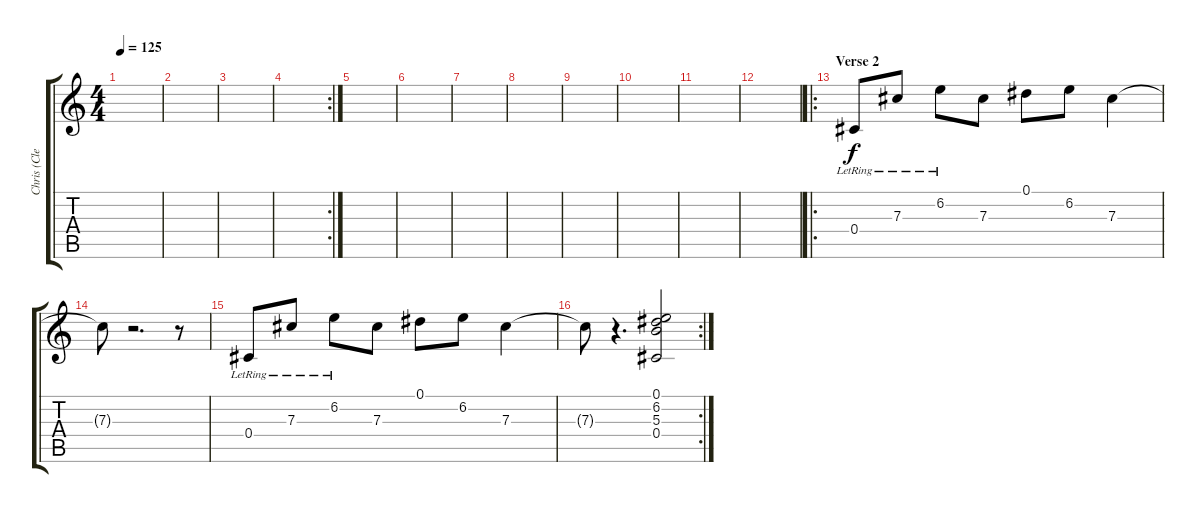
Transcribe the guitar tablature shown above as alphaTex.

\track ("Chris (Clean)" "Chris (Cle") {instrument electricguitarjazz}
\staff {score tabs}
\tuning (Eb4 Bb3 Gb3 Db3 Ab2 Db2) {hide}
\ts (4 4)
\tempo 125
\clef g2
\ks c
|
|
|
\rc 2
|
|
|
|
|
|
|
|
|
\ro
\section ("" "Verse 2")
0.4{lr}.8 7.3{lr}.8 6.2{lr}.8 7.3.8 0.1.8 6.2.8 7.3.4 |
7.3{t}.8 r.2{d} r.8 |
0.4{lr}.8 7.3{lr}.8 6.2{lr}.8 7.3.8 0.1.8 6.2.8 7.3.4 |
\rc 2
7.3{t}.8 r.4{d} (0.1 6.2 5.3 0.4).2
